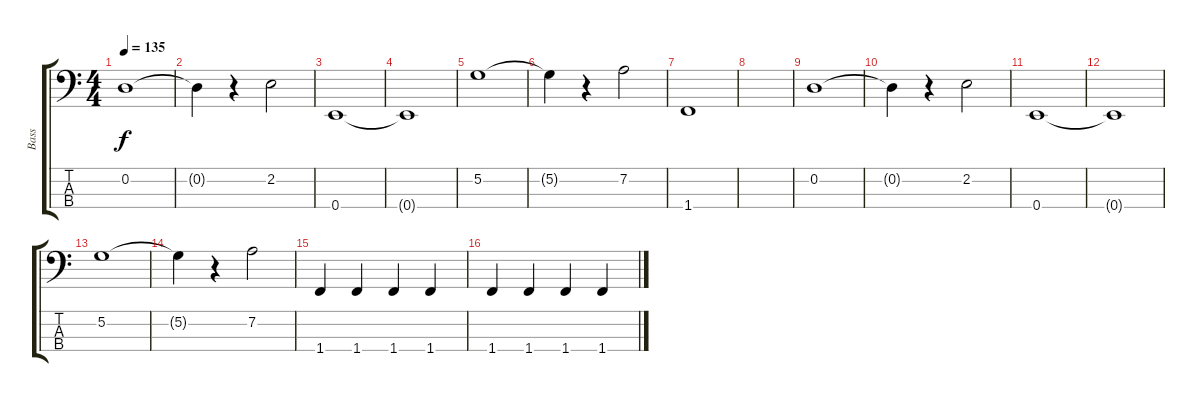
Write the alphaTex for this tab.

\track ("Bass" "Bass") {instrument electricbassfinger}
\staff {score tabs}
\tuning (G2 D2 A1 E1) {hide}
\ts (4 4)
\tempo 135
\clef f4
\ks c
0.2.1{dy f} |
0.2{t}.4 r.4 2.2.2 |
0.4.1 |
0.4{t}.1 |
5.2.1 |
5.2{t}.4 r.4 7.2.2 |
1.4.1 |
|
0.2.1 |
0.2{t}.4 r.4 2.2.2 |
0.4.1 |
0.4{t}.1 |
5.2.1 |
5.2{t}.4 r.4 7.2.2 |
1.4.4 1.4.4 1.4.4 1.4.4 |
1.4.4 1.4.4 1.4.4 1.4.4
